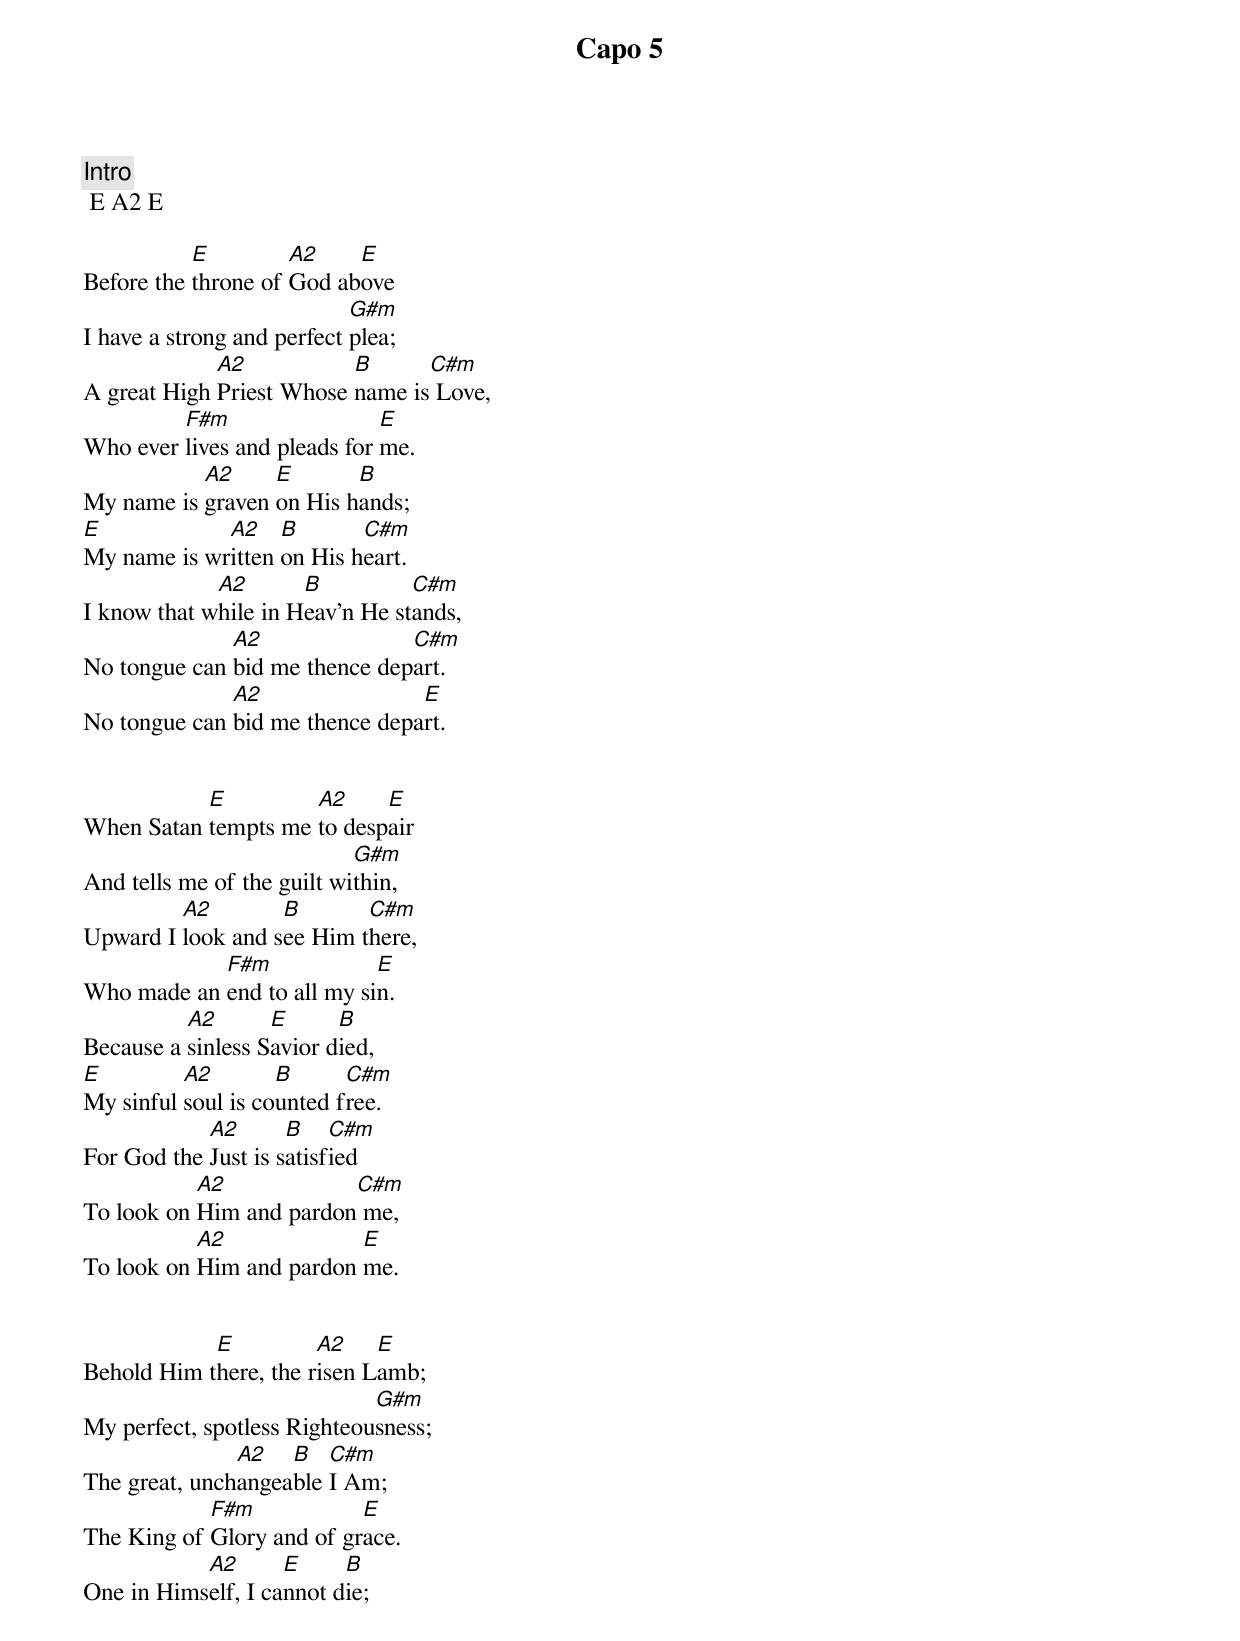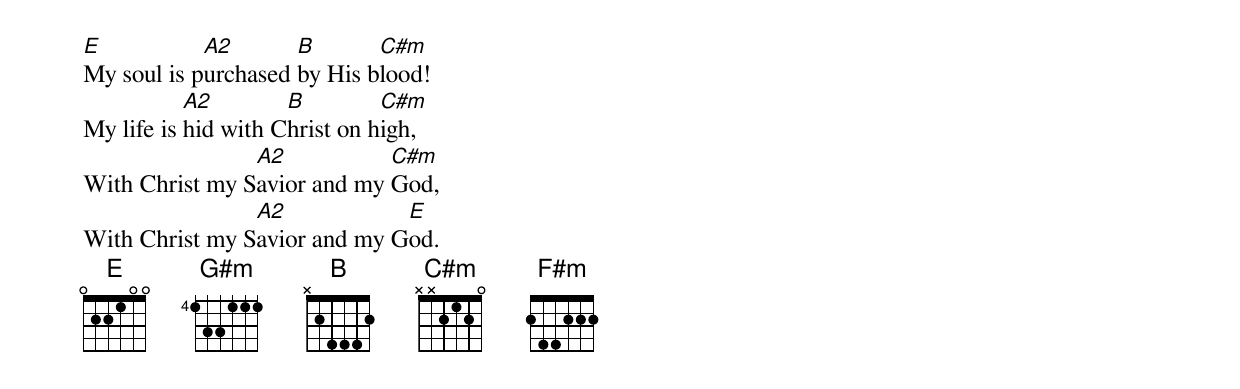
Capo 5

[Intro]
 E A2 E

           E         A2    E
Before the throne of God above
                            G#m
I have a strong and perfect plea;
             A2           B      C#m
A great High Priest Whose name is Love,
         F#m                  E
Who ever lives and pleads for me.
           A2     E       B
My name is graven on His hands;
E            A2    B       C#m
My name is written on His heart.
             A2       B          C#m
I know that while in Heav'n He stands,
              A2               C#m
No tongue can bid me thence depart.
              A2                E
No tongue can bid me thence depart.


           E         A2     E
When Satan tempts me to despair
                            G#m
And tells me of the guilt within,
         A2        B       C#m
Upward I look and see Him there,
            F#m             E
Who made an end to all my sin.
          A2       E      B
Because a sinless Savior died,
E         A2        B      C#m
My sinful soul is counted free.
            A2       B    C#m
For God the Just is satisfied
           A2            C#m
To look on Him and pardon me,
           A2             E
To look on Him and pardon me.


            E          A2    E
Behold Him there, the risen Lamb;
                             G#m
My perfect, spotless Righteousness;
               A2   B   C#m
The great, unchangeable I Am;
            F#m            E
The King of Glory and of grace.
           A2       E     B
One in Himself, I cannot die;
E           A2       B       C#m
My soul is purchased by His blood!
           A2        B         C#m
My life is hid with Christ on high,
                A2           C#m
With Christ my Savior and my God,
                A2            E
With Christ my Savior and my God.
